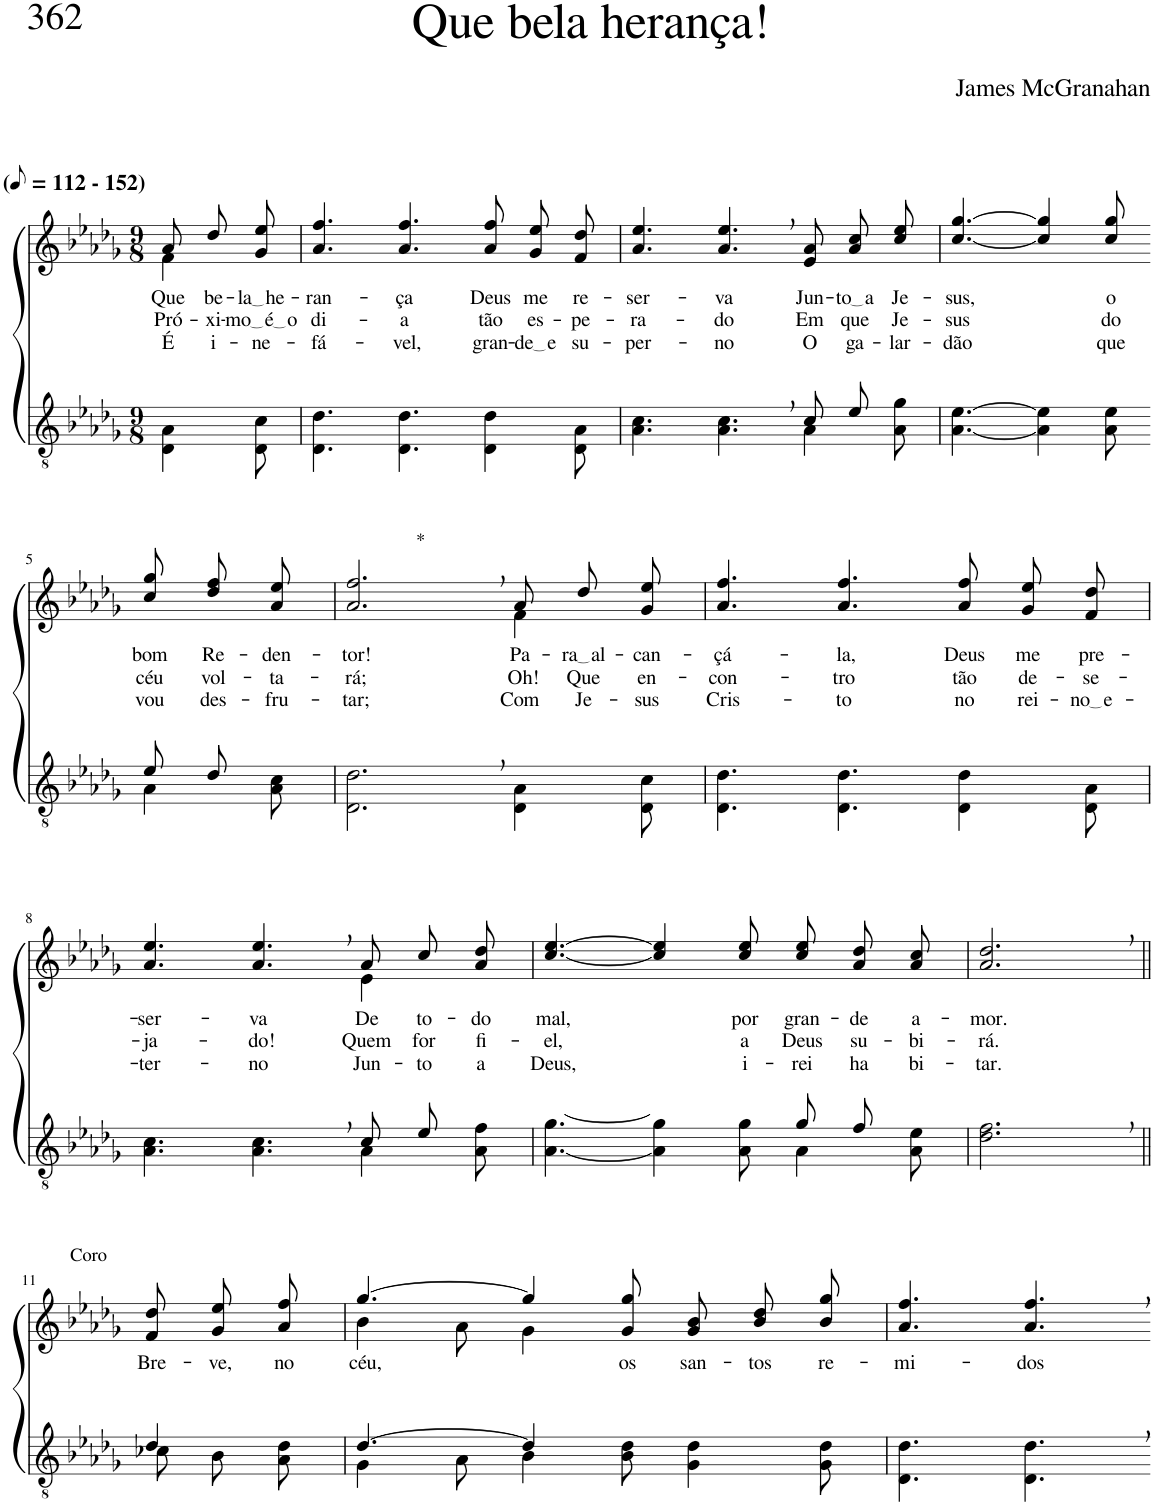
**kern	**kern	**text	**text	**text
*part2	*part1	*part1	*part1	*part1
*staff2	*staff1	*staff1	*staff1	*staff1
*I"Parte III e IV	*I"Parte I e II	*	*	*
*clefGv2	*clefG2	*	*	*
*Trd3c5	*Trd3c5	*	*	*
*k[b-e-a-d-g-]	*k[b-e-a-d-g-]	*	*	*
*M9/8	*M9/8	*	*	*
*MM56	*MM56	*	*	*
=1	=1	=1	=1	=1
*	*^	*	*	*
!	!LO:TX:a:B:t=(	!	!	!	!
!	!LO:TX:a:B:t=- 152)	!	!	!	!
!	!	!	!LO:LY:b	!LO:LY:b	!LO:LY:b
4D-\ 4A-\	8a-\L	4f\	Que	Pró-	É
!	!	!	!LO:LY:b	!LO:LY:b	!LO:LY:b
.	8dd-\	.	be-	-xi-	i-
!	!	!	!LO:LY:b	!LO:LY:b	!LO:LY:b
8D-\ 8c\	8g-\ 8ee-\J	8ryy	la he	mo é o	-ne-
=2	=2	=2	=2	=2	=2
!	!	!	!LO:LY:b	!LO:LY:b	!LO:LY:b
*	*v	*v	*	*	*
4.D-\ 4.d-\	4.a-/ 4.ff/	-ran-	di-	-fá-
!	!	!LO:LY:b	!LO:LY:b	!LO:LY:b
4.D-\ 4.d-\	4.a-/ 4.ff/	-ça	-a	-vel,
!	!	!LO:LY:b	!LO:LY:b	!LO:LY:b
4D-\ 4d-\	8a-\ 8ff\L	Deus	tão	gran-
!	!	!LO:LY:b	!LO:LY:b	!LO:LY:b
.	8g-\ 8ee-\	me	es-	de e
!	!	!LO:LY:b	!LO:LY:b	!LO:LY:b
8D-\ 8A-\	8f\ 8dd-\J	re-	-pe-	su-
=3	=3	=3	=3	=3
*^	*	*	*	*
!	!	!	!LO:LY:b	!LO:LY:b	!LO:LY:b
2.ryy	4.A-\ 4.c\	4.a-/ 4.ee-/	-ser-	-ra-	-per-
!	!	!	!LO:LY:b	!LO:LY:b	!LO:LY:b
.	4.A-\ 4.c\	4.a-/, 4.ee-/,	-va	-do	-no
!	!	!	!LO:LY:b	!LO:LY:b	!LO:LY:b
8c/L	4A-\	8e-/ 8a-/L	Jun-	Em	O
!	!	!	!LO:LY:b	!LO:LY:b	!LO:LY:b
8e-/J	.	8a-/ 8cc/	to a	que	ga-
!	!	!	!LO:LY:b	!LO:LY:b	!LO:LY:b
8ryy	8A-\ 8g-\	8cc/ 8ee-/J	Je-	Je-	-lar-
=4	=4	=4	=4	=4	=4
!	!	!	!LO:LY:b	!LO:LY:b	!LO:LY:b
*v	*v	*	*	*	*
[4.A-\ [4.e-\	[4.cc/ [4.gg-/	-sus,	-sus	-dão
4A-\] 4e-\]	4cc/] 4gg-/]	.	.	.
!	!	!LO:LY:b	!LO:LY:b	!LO:LY:b
8A-\ 8e-\	8cc/ 8gg-/	o	do	que
!!LO:LB:g=z
=5-	=5-	=5-	=5-	=5-
*^	*	*	*	*
!	!	!	!LO:LY:b	!LO:LY:b	!LO:LY:b
8e-/L	4A-\	8cc\ 8gg-\L	bom	céu	vou
!	!	!	!LO:LY:b	!LO:LY:b	!LO:LY:b
8d-/J	.	8dd-\ 8ff\	Re-	vol-	des-
!	!	!	!LO:LY:b	!LO:LY:b	!LO:LY:b
8ryy	8A-\ 8c\	8a-\ 8ee-\J	-den-	-ta-	-fru-
=6	=6	=6	=6	=6	=6
!	!	!LO:TX:a:t=*	!	!	!
!	!	!	!LO:LY:b	!LO:LY:b	!LO:LY:b
*v	*v	*^	*	*	*
2.D-\, 2.d-\,	2.a-/, 2.ff/,	2.ryy	-tor!	-rá;	-tar;
!	!	!	!LO:LY:b	!LO:LY:b	!LO:LY:b
4D-\ 4A-\	8a-\L	4f\	Pa-	-Oh!	-Com
!	!	!	!LO:LY:b	!LO:LY:b	!LO:LY:b
.	8dd-\	.	ra al	Que	Je-
!	!	!	!LO:LY:b	!LO:LY:b	!LO:LY:b
8D-\ 8c\	8g-\ 8ee-\J	8ryy	-can-	en-	-sus
=7	=7	=7	=7	=7	=7
!	!	!	!LO:LY:b	!LO:LY:b	!LO:LY:b
*	*v	*v	*	*	*
4.D-\ 4.d-\	4.a-/ 4.ff/	-çá-	-con-	Cris-
!	!	!LO:LY:b	!LO:LY:b	!LO:LY:b
4.D-\ 4.d-\	4.a-/ 4.ff/	-la,	-tro	-to
!	!	!LO:LY:b	!LO:LY:b	!LO:LY:b
4D-\ 4d-\	8a-\ 8ff\L	Deus	tão	no
!	!	!LO:LY:b	!LO:LY:b	!LO:LY:b
.	8g-\ 8ee-\	me	de-	rei-
!	!	!LO:LY:b	!LO:LY:b	!LO:LY:b
8D-\ 8A-\	8f\ 8dd-\J	pre-	-se-	no e
!!LO:LB:g=z
=8	=8	=8	=8	=8
*^	*	*	*	*
!	!	!	!LO:LY:b	!LO:LY:b	!LO:LY:b
*	*	*^	*	*	*
2.ryy	4.A-\ 4.c\	4.a-/ 4.ee-/	2.ryy	-ser-	-ja-	-ter-
!	!	!	!	!LO:LY:b	!LO:LY:b	!LO:LY:b
.	4.A-\ 4.c\	4.a-/, 4.ee-/,	.	-va	-do!	-no
!	!	!	!	!LO:LY:b	!LO:LY:b	!LO:LY:b
8c/L	4A-\	8a-\L	4e-\	De	Quem	Jun-
!	!	!	!	!LO:LY:b	!LO:LY:b	!LO:LY:b
8e-/J	.	8cc\	.	to-	for	-to
!	!	!	!	!LO:LY:b	!LO:LY:b	!LO:LY:b
8ryy	8A-\ 8f\	8a-\ 8dd-\J	8ryy	-do	fi-	a
=9	=9	=9	=9	=9	=9	=9
!	!	!	!	!LO:LY:b	!LO:LY:b	!LO:LY:b
*	*	*v	*v	*	*	*
2.ryy	[4.A-\ [4.g-\	[4.cc/ [4.ee-/	mal,	-el,	Deus,
.	4A-\] 4g-\]	4cc/] 4ee-/]	.	.	.
!	!	!	!LO:LY:b	!LO:LY:b	!LO:LY:b
.	8A-\ 8g-\	8cc/ 8ee-/	por	a	i-
!	!	!	!LO:LY:b	!LO:LY:b	!LO:LY:b
8g-/L	4A-\	8cc\ 8ee-\L	gran-	Deus	-rei
!	!	!	!LO:LY:b	!LO:LY:b	!LO:LY:b
8f/J	.	8a-\ 8dd-\	-de	su-	ha
!	!	!	!LO:LY:b	!LO:LY:b	!LO:LY:b
8ryy	8A-\ 8e-\	8a-\ 8cc\J	a-	-bi-	bi-
=10	=10	=10	=10	=10	=10
!	!	!	!LO:LY:b	!LO:LY:b	!LO:LY:b
*v	*v	*	*	*	*
2.d-\, 2.f\,	2.a-/, 2.dd-/,	-mor.	-rá.	-tar.
!!LO:LB:g=z
=11||	=11||	=11||	=11||	=11||
*^	*	*	*	*
!	!	!LO:TX:a:t=Coro	!	!	!
!	!	!	!LO:LY:b	!	!
4d-/	8c-X\L	8f\ 8dd-\L	Bre-	.	.
!	!	!	!LO:LY:b	!	!
.	8B-\	8g-\ 8ee-\	-ve,	.	.
!	!	!	!LO:LY:b	!	!
8ryy	8A-\ 8d-\J	8a-\ 8ff\J	no	.	.
=12	=12	=12	=12	=12	=12
*	*	*^	*	*	*
!	!	!	!	!LO:LY:b	!	!
[4.d-/	4G-\	[4.gg-/	4b-\	céu,	.	.
.	8A-\	.	8a-\	.	.	.
4d-/]	4B-\	4gg-/]	4g-\	.	.	.
!	!	!	!	!LO:LY:b	!	!
2ryy	8B-\ 8d-\	8g-/ 8gg-/	2ryy	os	.	.
!	!	!	!	!LO:LY:b	!	!
.	4G-\ 4d-\	8g-\ 8b-\L	.	san-	.	.
!	!	!	!	!LO:LY:b	!	!
.	.	8b-\ 8dd-\	.	-tos	.	.
!	!	!	!	!LO:LY:b	!	!
.	8G-\ 8d-\	8b-\ 8gg-\J	.	re-	.	.
*	*	*v	*v	*	*	*
=13	=13	=13	=13	=13	=13
!	!	!	!LO:LY:b	!	!
*v	*v	*	*	*	*
4.D-\ 4.d-\	4.a-/ 4.ff/	-mi-	.	.
!	!	!LO:LY:b	!	!
4.D-\, 4.d-\,	4.a-/, 4.ff/,	-dos	.	.
=-	=-	=-	=-	=-
*-	*-	*-	*-	*-
